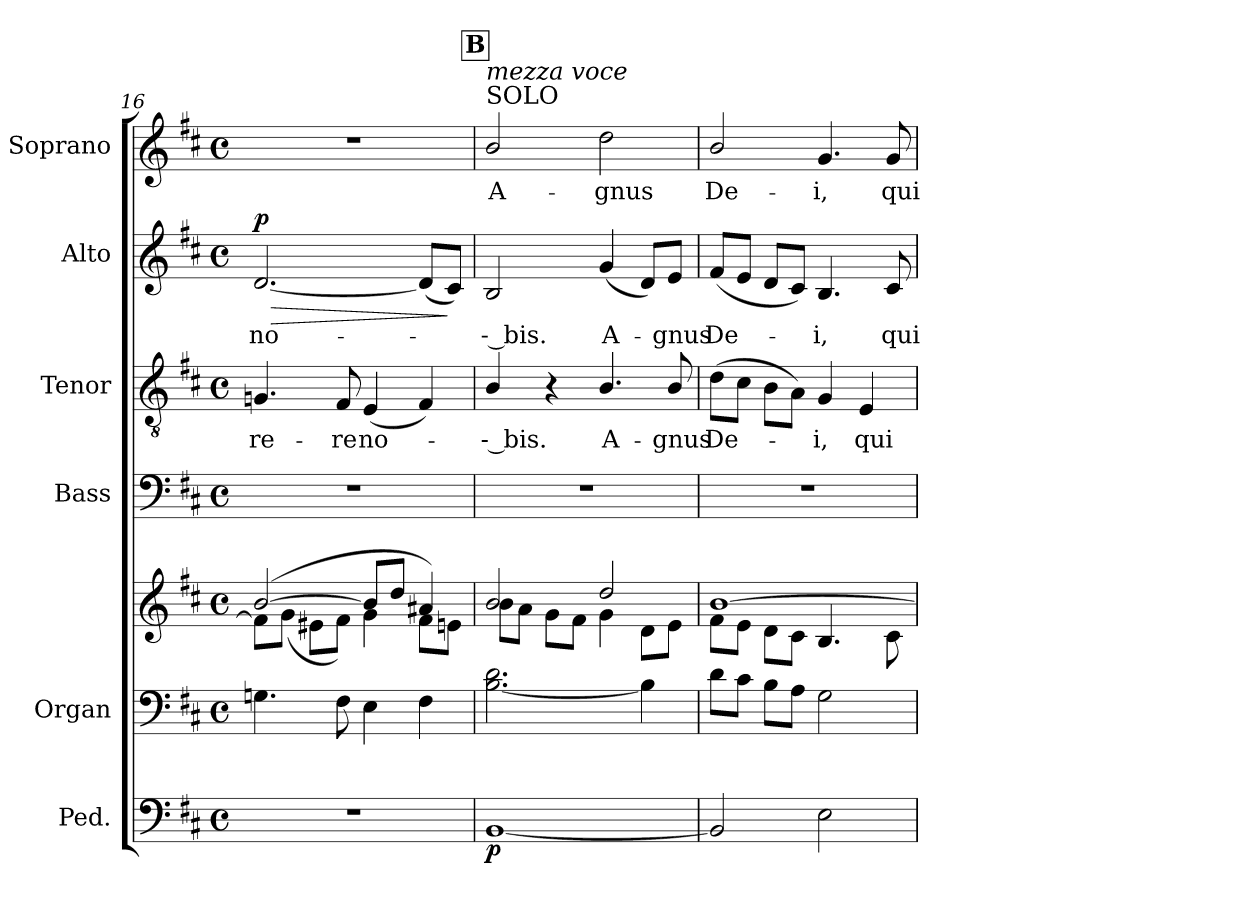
**kern	**dynam	**kern	**kern	**kern	**kern	**text	**kern	**text	**dynam	**kern	**text
*part6	*part6	*part5	*part5	*part4	*part3	*part3	*part2	*part2	*part2	*part1	*part1
*staff7	*staff7	*staff6	*staff5	*staff4	*staff3	*staff3	*staff2	*staff2	*staff2	*staff1	*staff1
*I"Ped.	*	*I"Organ	*	*I"Bass	*I"Tenor	*	*I"Alto	*	*	*I"Soprano	*
*	*	*I'Org.	*	*I'B.	*I'T.	*	*I'A.	*	*	*I'S.	*
*clefF4	*	*clefF4	*clefG2	*clefF4	*clefGv2	*	*clefG2	*	*	*clefG2	*
*	*	*	*	*	*ITrd7c12	*	*	*	*	*	*
*k[f#c#]	*	*k[f#c#]	*k[f#c#]	*k[f#c#]	*k[f#c#]	*	*k[f#c#]	*	*	*k[f#c#]	*
*D:	*	*D:	*D:	*D:	*D:	*	*D:	*	*	*D:	*
*M4/4	*	*M4/4	*M4/4	*M4/4	*M4/4	*	*M4/4	*	*	*M4/4	*
*met(c)	*	*met(c)	*met(c)	*met(c)	*met(c)	*	*met(c)	*	*	*met(c)	*
=16	=16	=16	=16	=16	=16	=16	=16	=16	=16	=16	=16
*	*	*	*^	*	*	*	*	*	*	*	*
!	!	!	!	!	!	!	!LO:LY:b:color=#000000	!	!	!	!	!
!	!	!	!	!	!	!	!	!	!LO:LY:b:color=#000000	!LO:HP:b	!	!
1r	.	4.Gni\	([2bi/	8f#i\L]	1r	4.GGni/	-re-	[2.di/	no-	> p	1r	.
.	.	.	.	(8gi\J	.	.	.	.	.	.	.	.
.	.	.	.	8e#Xi\L	.	.	.	.	.	.	.	.
!	!	!	!	!	!	!	!LO:LY:b:color=#000000	!	!	!	!	!
.	.	8F#i\	.	8f#i\J)	.	8FF#i/	-re	.	.	.	.	.
!	!	!	!	!	!	!	!LO:LY:b:color=#000000	!	!	!	!	!
.	.	4Ei\	8bi/L]	4gi\	.	(4EEi/	no-	.	.	.	.	.
.	.	.	8ddi/J	.	.	.	.	.	.	.	.	.
.	.	4F#i\	4a#Xi/)	8f#i\L	.	4FF#i/)	.	(8di/L]	.	.	.	.
.	.	.	.	8eni\J	.	.	.	8c#i/J)	.	]	.	.
!!LO:PB:g=z
!!LO:REH:place=s1:B:color=#000000:enc=box:fs=17.1408:t=B
=17	=17	=17	=17	=17	=17	=17	=17	=17	=17	=17	=17	=17
!	!	!	!	!	!	!	!LO:LY:b:color=#000000	!	!	!	!	!
!	!	!	!	!	!	!	!	!	!LO:LY:b:color=#000000	!	!	!
!	!	!	!	!	!	!	!	!	!	!	!LO:TX:a:t=SOLO	!
!	!	!	!	!	!	!	!	!	!	!	!LO:TX:a:i:t=mezza voce	!
!	!	!	!	!	!	!	!	!	!	!	!	!LO:LY:b:color=#000000
[1BBi	p	[2.Bi\ 2.di	2bi/	8bi\L	1r	4BBi/	-- bis.	2Bi/	-- bis.	.	2bi/	A-
.	.	.	.	8ai\J	.	.	.	.	.	.	.	.
.	.	.	.	8gi\L	.	4r	.	.	.	.	.	.
.	.	.	.	8f#i\J	.	.	.	.	.	.	.	.
!	!	!	!	!	!	!	!LO:LY:b:color=#000000	!	!	!	!	!
!	!	!	!	!	!	!	!	!	!LO:LY:b:color=#000000	!	!	!
!	!	!	!	!	!	!	!	!	!	!	!	!LO:LY:b:color=#000000
.	.	.	2ddi/	4gi\	.	4.BBi/	A-	(4gi/	A-	.	2ddi\	-gnus
.	.	4Bi\]	.	8di\L	.	.	.	8di/L)	.	.	.	.
!	!	!	!	!	!	!	!LO:LY:b:color=#000000	!	!	!	!	!
!	!	!	!	!	!	!	!	!	!LO:LY:b:color=#000000	!	!	!
.	.	.	.	8ei\J	.	8BBi/	-gnus	8ei/J	-gnus	.	.	.
=18	=18	=18	=18	=18	=18	=18	=18	=18	=18	=18	=18	=18
!	!	!	!	!	!	!	!LO:LY:b:color=#000000	!	!	!	!	!
!	!	!	!	!	!	!	!	!	!LO:LY:b:color=#000000	!	!	!
!	!	!	!	!	!	!	!	!	!	!	!	!LO:LY:b:color=#000000
2BBi/]	.	8di\L	[1bi	8f#i\L	1r	(8Di\L	De-	(8f#i/L	De-	.	2bi/	De-
.	.	8c#i\J	.	8ei\J	.	8C#i\J	.	8ei/J	.	.	.	.
.	.	8Bi\L	.	8di\L	.	8BBi\L	.	8di/L	.	.	.	.
.	.	8Ai\J	.	8c#i\J	.	8AAi\J)	.	8c#i/J)	.	.	.	.
!	!	!	!	!	!	!	!LO:LY:b:color=#000000	!	!	!	!	!
!	!	!	!	!	!	!	!	!	!LO:LY:b:color=#000000	!	!	!
!	!	!	!	!	!	!	!	!	!	!	!	!LO:LY:b:color=#000000
2Ei\	.	2Gi\	.	4.Bi/	.	4GGi/	-i,	4.Bi/	-i,	.	4.gi/	-i,
!	!	!	!	!	!	!	!LO:LY:b:color=#000000	!	!	!	!	!
.	.	.	.	.	.	4EEi/	qui	.	.	.	.	.
!	!	!	!	!	!	!	!	!	!LO:LY:b:color=#000000	!	!	!
!	!	!	!	!	!	!	!	!	!	!	!	!LO:LY:b:color=#000000
.	.	.	.	8c#i\	.	.	.	8c#i/	qui	.	8gi/	qui
*	*	*	*v	*v	*	*	*	*	*	*	*	*
=	=	=	=	=	=	=	=	=	=	=	=
*-	*-	*-	*-	*-	*-	*-	*-	*-	*-	*-	*-
